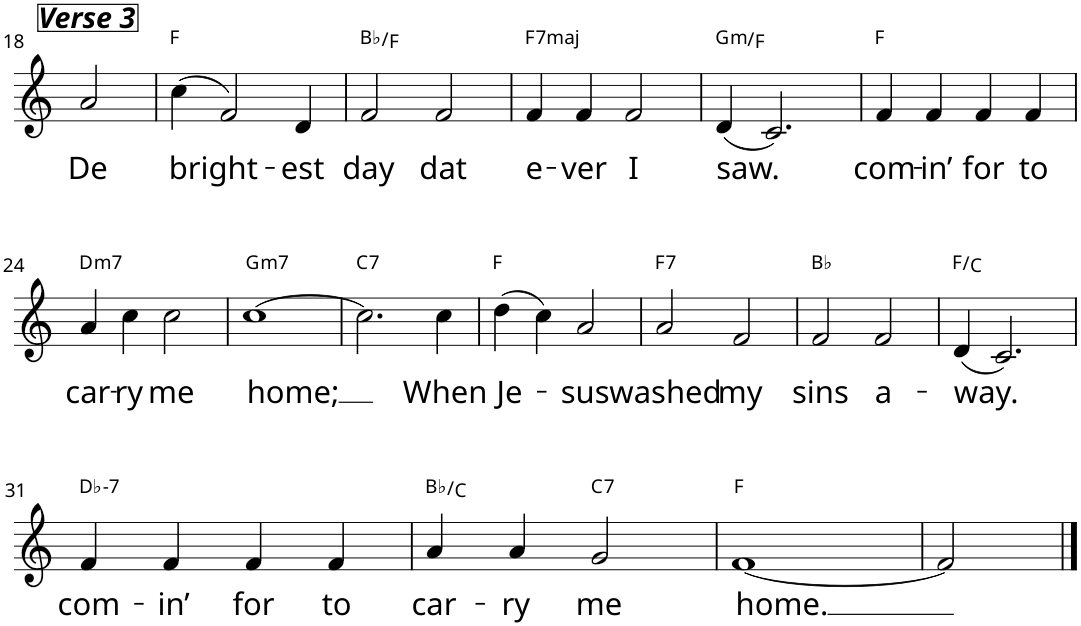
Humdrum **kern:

**kern	**text	**harte
*part1	*part1	*part1
*staff1	*staff1	*
*I"Gesang	*	*
!!LO:PB:g=z
*clefG2	*	*
*k[]	*	*
*M2/2	*	*
*met(c|)	*	*
=18	=18	=18
!LO:TX:a:Bi:t=Verse 3	!	!
!	!LO:LY:b	!
2a/	De	.
=19	=19	=19
!	!LO:LY:b	!
(4cc\	bright-	F:maj
2f/)	.	.
!	!LO:LY:b	!
4d/	-est	.
=20	=20	=20
!	!LO:LY:b	!
2f/	day	Bb:maj/5
!	!LO:LY:b	!
2f/	dat	.
=21	=21	=21
!	!LO:LY:b	!LO:H:kt=7
4f/	e-	F:7
!	!LO:LY:b	!
4f/	-ver	.
!	!LO:LY:b	!
2f/	I	.
=22	=22	=22
!	!LO:LY:b	!LO:H:kt=m
(4d/	saw.	G:min/b7
2.c/)	.	.
=23	=23	=23
!	!LO:LY:b	!
4f/	com-	F:maj
!	!LO:LY:b	!
4f/	-in’	.
!	!LO:LY:b	!
4f/	for	.
!	!LO:LY:b	!
4f/	to	.
!!LO:LB:g=z
=24	=24	=24
!	!LO:LY:b	!LO:H:kt=m7
4a/	car-	D:min7
!	!LO:LY:b	!
4cc\	-ry	.
!	!LO:LY:b	!
2cc\	me	.
=25	=25	=25
!	!LO:LY:b	!LO:H:kt=m7
[1cc	home;	G:min7
=26	=26	=26
!	!	!LO:H:kt=7
2.cc\]	.	C:7
!	!LO:LY:b	!
4cc\	When	.
=27	=27	=27
!	!LO:LY:b	!
(4dd\	Je-	F:maj
4cc\)	.	.
!	!LO:LY:b	!
2a/	-sus	.
=28	=28	=28
!	!LO:LY:b	!LO:H:kt=7
2a/	washed	F:7
!	!LO:LY:b	!
2f/	my	.
=29	=29	=29
!	!LO:LY:b	!
2f/	sins	Bb:maj
!	!LO:LY:b	!
2f/	a-	.
=30	=30	=30
!	!LO:LY:b	!
(4d/	-way.	F:maj/5
2.c/)	.	.
!!LO:LB:g=z
=31	=31	=31
!	!LO:LY:b	!LO:H:kt=7
4fn/	com-	Db:min7
!	!LO:LY:b	!
4f/	-in’	.
!	!LO:LY:b	!
4f/	for	.
!	!LO:LY:b	!
4f/	to	.
=32	=32	=32
!	!LO:LY:b	!
4an/	car-	Bb:maj/2
!	!LO:LY:b	!
4a/	-ry	.
!	!LO:LY:b	!LO:H:kt=7
2g/	me	C:7
=33	=33	=33
!	!LO:LY:b	!
[1f	home.	F:maj
=34	=34	=34
2f/]	.	.
==	==	==
*-	*-	*-
